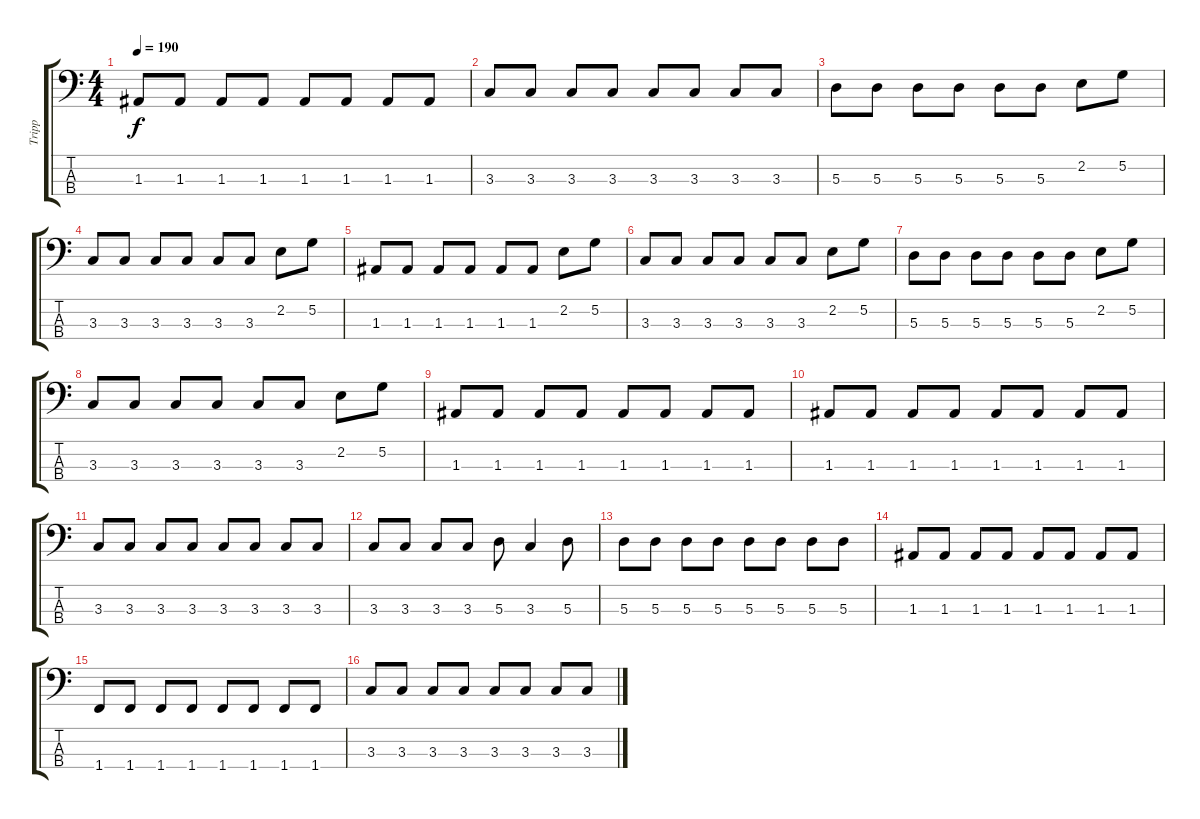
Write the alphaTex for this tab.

\track ("Tripp" "Tripp") {instrument electricbasspick}
\staff {score tabs}
\tuning (G2 D2 A1 E1) {hide}
\ts (4 4)
\tempo 190
\clef f4
\ks c
1.3.8{dy f} 1.3.8 1.3.8 1.3.8 1.3.8 1.3.8 1.3.8 1.3.8 |
3.3.8 3.3.8 3.3.8 3.3.8 3.3.8 3.3.8 3.3.8 3.3.8 |
5.3.8 5.3.8 5.3.8 5.3.8 5.3.8 5.3.8 2.2.8 5.2.8 |
3.3.8 3.3.8 3.3.8 3.3.8 3.3.8 3.3.8 2.2.8 5.2.8 |
1.3.8 1.3.8 1.3.8 1.3.8 1.3.8 1.3.8 2.2.8 5.2.8 |
3.3.8 3.3.8 3.3.8 3.3.8 3.3.8 3.3.8 2.2.8 5.2.8 |
5.3.8 5.3.8 5.3.8 5.3.8 5.3.8 5.3.8 2.2.8 5.2.8 |
3.3.8 3.3.8 3.3.8 3.3.8 3.3.8 3.3.8 2.2.8 5.2.8 |
1.3.8 1.3.8 1.3.8 1.3.8 1.3.8 1.3.8 1.3.8 1.3.8 |
1.3.8 1.3.8 1.3.8 1.3.8 1.3.8 1.3.8 1.3.8 1.3.8 |
3.3.8 3.3.8 3.3.8 3.3.8 3.3.8 3.3.8 3.3.8 3.3.8 |
3.3.8 3.3.8 3.3.8 3.3.8 5.3.8 3.3.4 5.3.8 |
5.3.8 5.3.8 5.3.8 5.3.8 5.3.8 5.3.8 5.3.8 5.3.8 |
1.3.8 1.3.8 1.3.8 1.3.8 1.3.8 1.3.8 1.3.8 1.3.8 |
1.4.8 1.4.8 1.4.8 1.4.8 1.4.8 1.4.8 1.4.8 1.4.8 |
3.3.8 3.3.8 3.3.8 3.3.8 3.3.8 3.3.8 3.3.8 3.3.8
